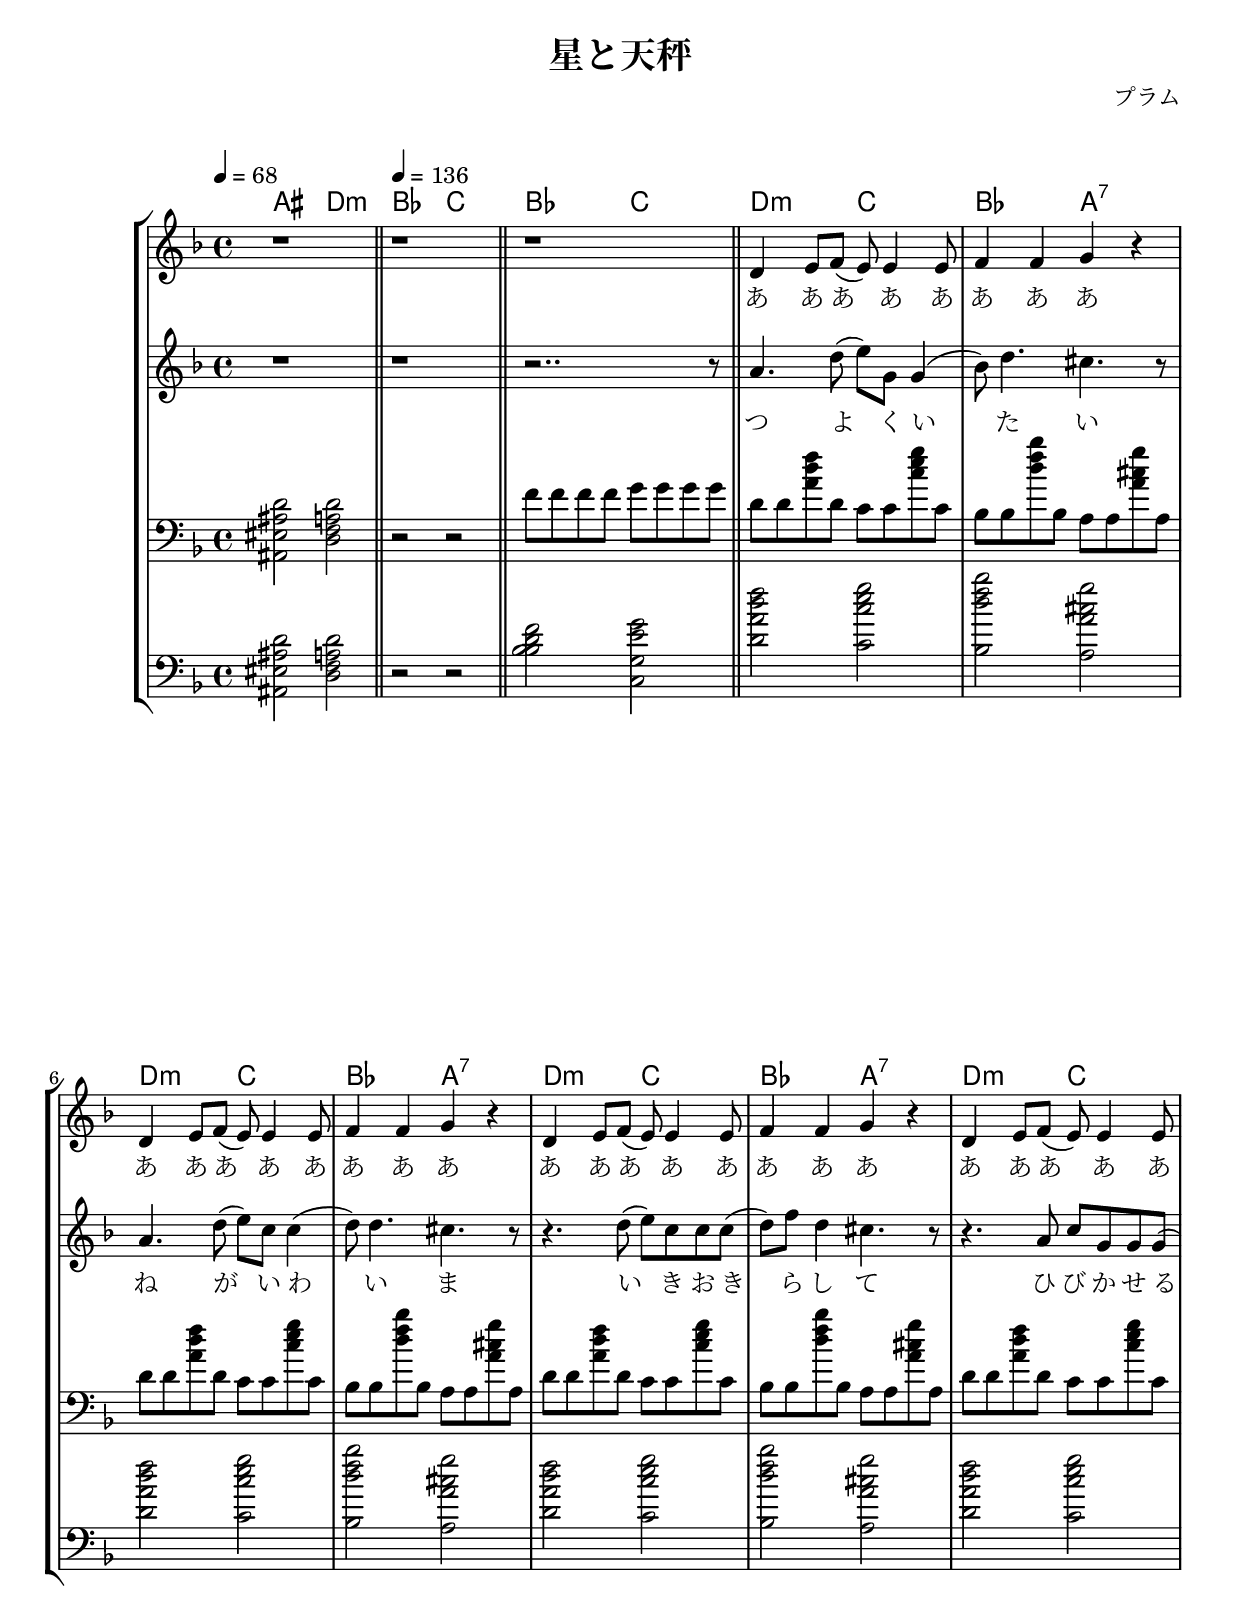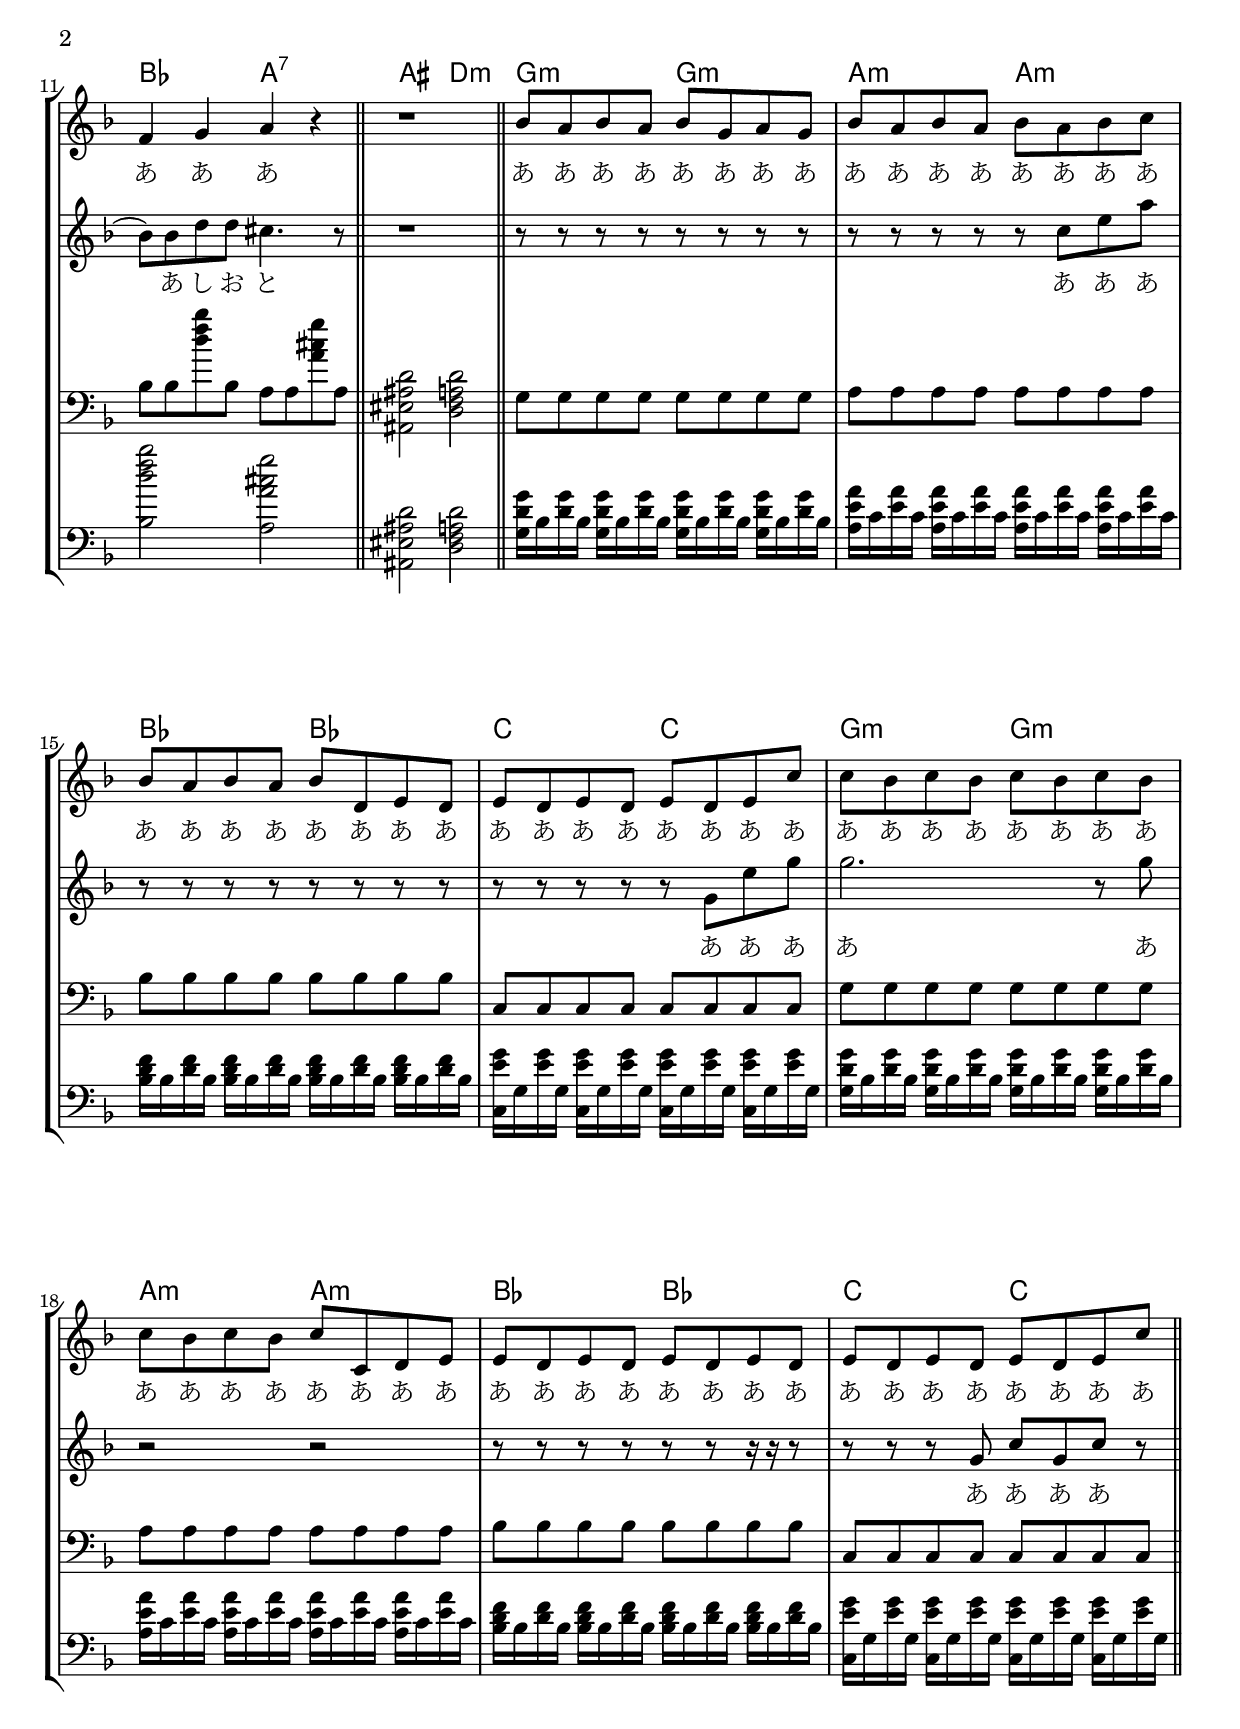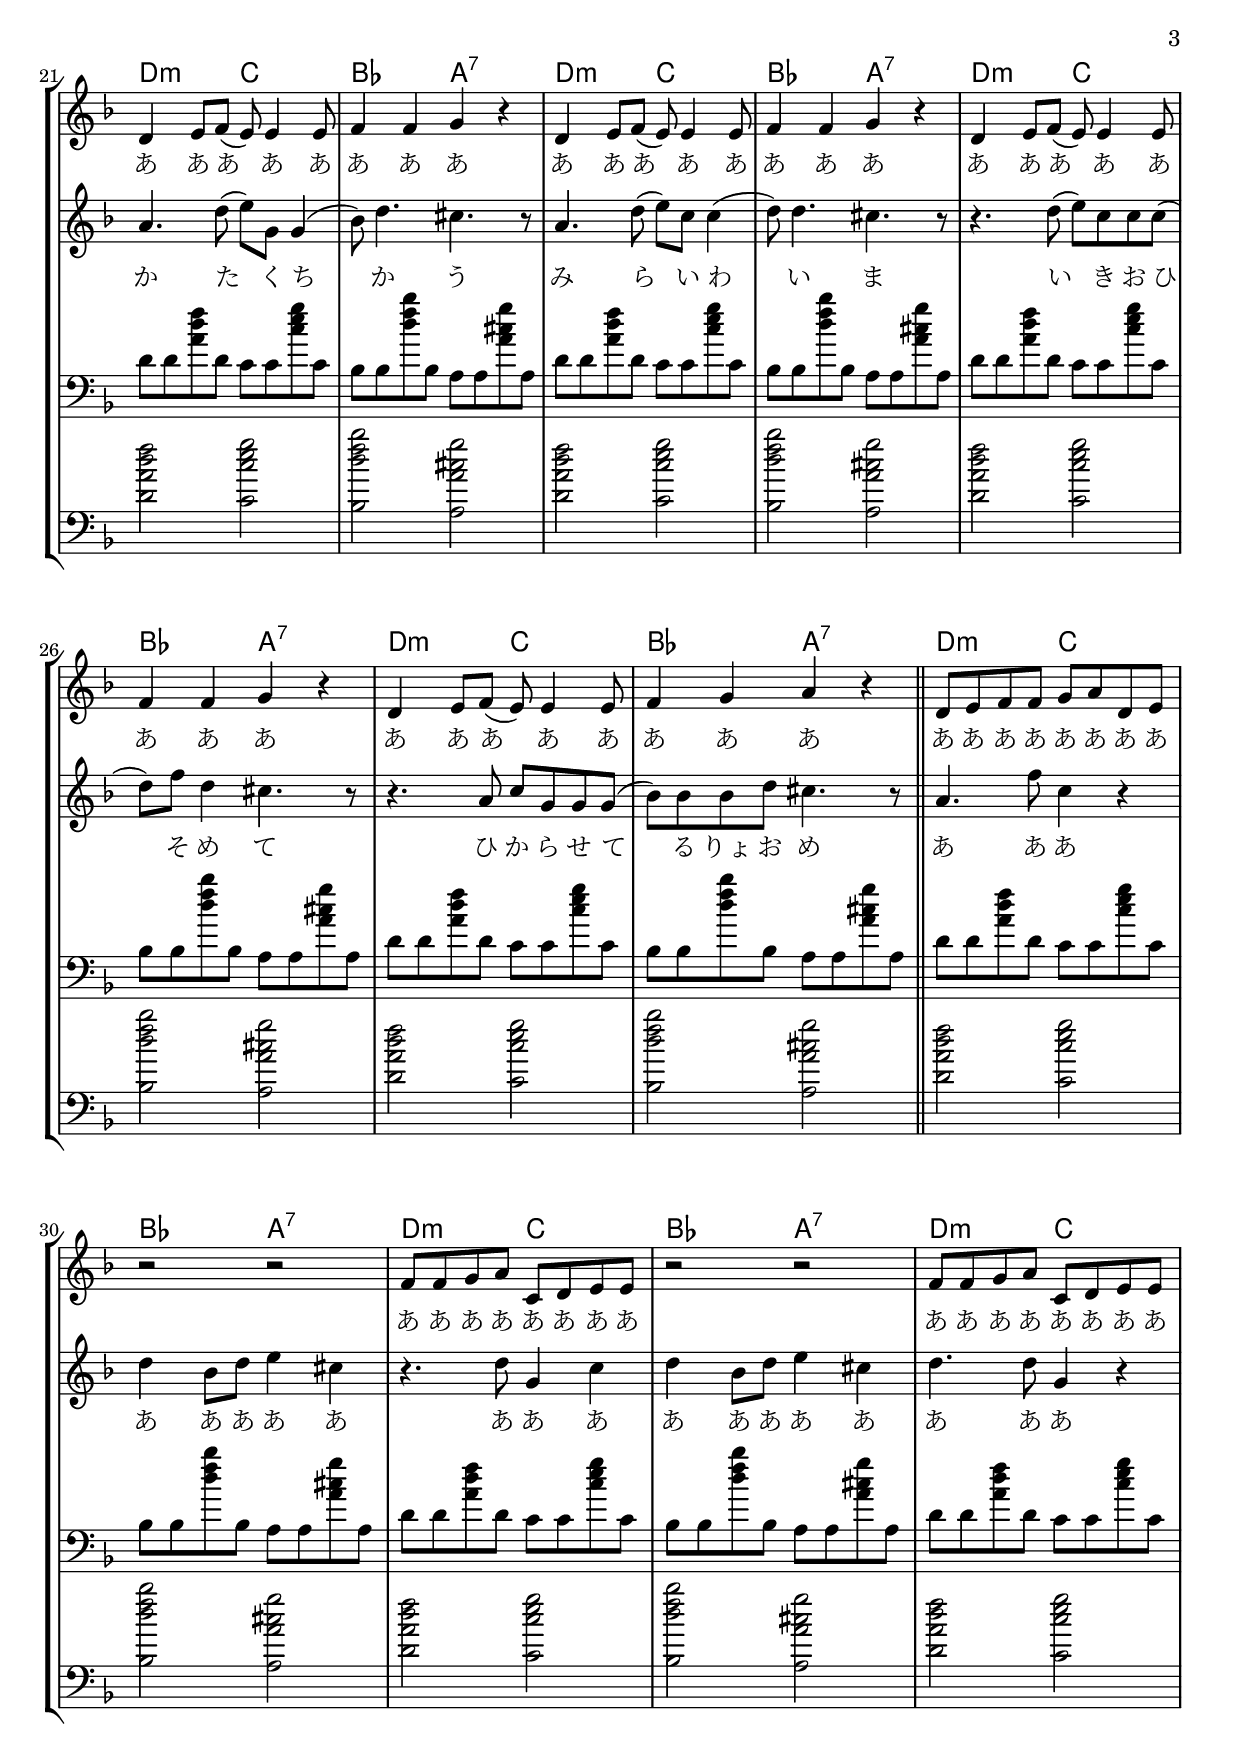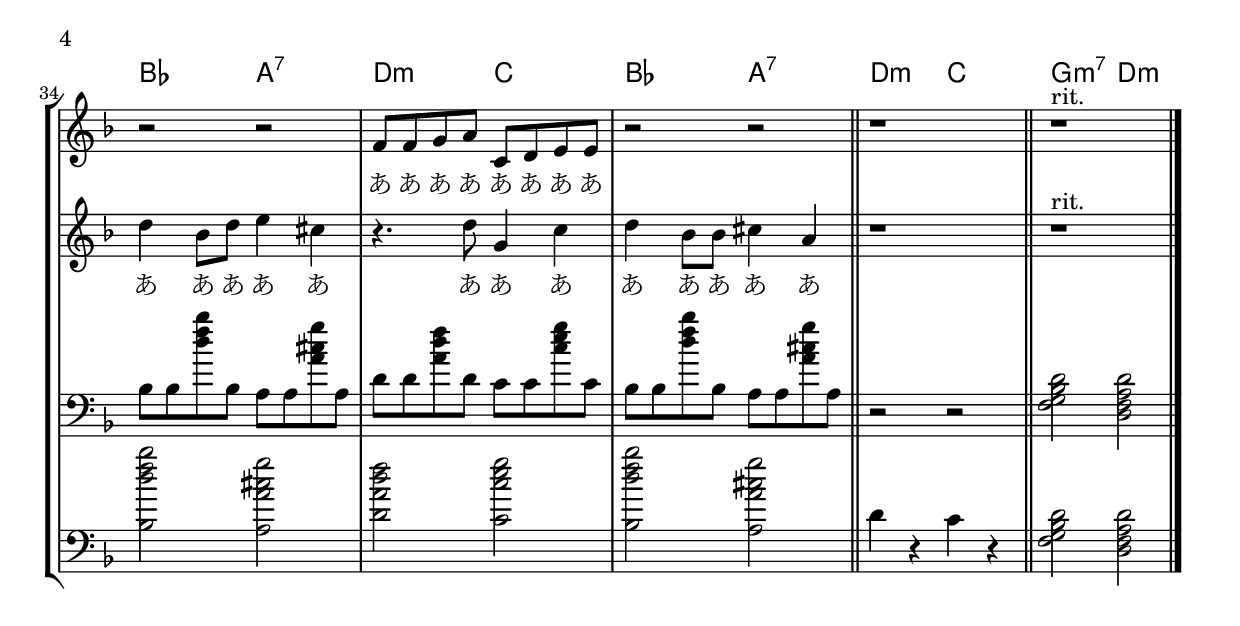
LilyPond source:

\version "2.12.1"

\header {
	title = \markup {星と天秤}
	composer = \markup \center-column {プラム}
}

harmony = \chordmode {
	ais2 d:m 

	bes c 

	bes c 

	d:m c bes a:7 d:m c bes a:7 d:m c bes a:7 d:m c bes a:7 

	ais d:m 

	g:m g:m a:m a:m bes bes c c g:m g:m a:m a:m bes bes c c 

	d:m c bes a:7 d:m c bes a:7 d:m c bes a:7 d:m c bes a:7 

	d:m c bes a:7 d:m c bes a:7 d:m c bes a:7 d:m c bes a:7 

	d:m c 

	g:min7 d:m 
}

melody = {
	\key f \major
	\tempo 4 = 68
	r1   
	\tempo 4 = 136
	r1   
	r1   
	\set Staff.midiInstrument = #"Tubular Bells"
	 d'4  e'8  f'8  (e'8)  e'4  e'8 
	f'4  f'4  g'4  r4 
	d'4  e'8  f'8  (e'8)  e'4  e'8 
	f'4  f'4  g'4  r4 
	d'4  e'8  f'8  (e'8)  e'4  e'8 
	f'4  f'4  g'4  r4 
	d'4  e'8  f'8  (e'8)  e'4  e'8 
	f'4  g'4  a'4  r4
	r1   
	\set Staff.midiInstrument = #"FX 2 (soundtrack)"
	bes'8  a'8  bes'8  a'8  bes'8  g'8  a'8  g'8 
	bes'8  a'8  bes'8  a'8  bes'8  a'8  bes'8  c''8 
	bes'8  a'8  bes'8  a'8  bes'8  d'8  e'8  d'8 
	e'8  d'8  e'8  d'8  e'8  d'8  e'8  c''8 
	c''8  bes'8  c''8  bes'8  c''8  bes'8  c''8  bes'8 
	c''8  bes'8  c''8  bes'8  c''8  c'8  d'8  e'8 
	e'8  d'8  e'8  d'8  e'8  d'8  e'8  d'8 
	e'8  d'8  e'8  d'8  e'8  d'8  e'8  c''8
	\set Staff.midiInstrument = #"Tubular Bells"
	 d'4  e'8  f'8  (e'8)  e'4  e'8 
	f'4  f'4  g'4  r4 
	d'4  e'8  f'8  (e'8)  e'4  e'8 
	f'4  f'4  g'4  r4 
	d'4  e'8  f'8  (e'8)  e'4  e'8 
	f'4  f'4  g'4  r4 
	d'4  e'8  f'8  (e'8)  e'4  e'8 
	f'4  g'4  a'4  r4
	\set Staff.midiInstrument = #"Tubular Bells"
	d'8  e'8  f'8  f'8  g'8  a'8  d'8  e'8 
	r2  r2 
	f'8  f'8  g'8  a'8  c'8  d'8  e'8  e'8 
	r2  r2 
	f'8  f'8  g'8  a'8  c'8  d'8  e'8  e'8 
	r2  r2 
	f'8  f'8  g'8  a'8  c'8  d'8  e'8  e'8 
	r2  r2
	r1   
	r1^"rit." \bar "|."
}

words = \lyricmode {
	
	
	
	あ  あ  あ  あ  あ  あ  あ  あ  あ  あ  あ  あ  あ  あ  あ  あ  あ  あ  あ  あ  あ  あ  あ  あ  あ  あ  あ  あ  あ  あ  あ  あ  
	
	あ  あ  あ  あ  あ  あ  あ  あ  あ  あ  あ  あ  あ  あ  あ  あ  あ  あ  あ  あ  あ  あ  あ  あ  あ  あ  あ  あ  あ  あ  あ  あ  あ  あ  あ  あ  あ  あ  あ  あ  あ  あ  あ  あ  あ  あ  あ  あ  あ  あ  あ  あ  あ  あ  あ  あ  あ  あ  あ  あ  あ  あ  あ  あ  
	あ  あ  あ  あ  あ  あ  あ  あ  あ  あ  あ  あ  あ  あ  あ  あ  あ  あ  あ  あ  あ  あ  あ  あ  あ  あ  あ  あ  あ  あ  あ  あ  
	あ  あ  あ  あ  あ  あ  あ  あ  あ  あ  あ  あ  あ  あ  あ  あ  あ  あ  あ  あ  あ  あ  あ  あ  あ  あ  あ  あ  あ  あ  あ  あ  
	
	
}

secondmelody = {
	\key f \major
	\tempo 4 = 68
	r1   
	\tempo 4 = 136
	r1   
	r2.. 
	\set Staff.midiInstrument = #"fss0.35"
	r8 
	a'4.  d''8  (e''8)  g'8  g'4 
	(bes'8)  d''4.  cis''4.  r8 
	a'4.  d''8  (e''8)  c''8  c''4 
	(d''8)  d''4.  cis''4.  r8 
	r4.  d''8  (e''8)  c''8  c''8  c''8 
	(d''8)  f''8  d''4  cis''4.  r8 
	r4.  a'8  c''8  g'8  g'8  g'8 
	(bes'8)  bes'8  d''8  d''8  cis''4.  	r8 	r1   
	\set Staff.midiInstrument = #"Pizzicato Strings"
	r8  r8  r8  r8  r8  r8  r8  r8 
	r8  r8  r8  r8  r8  c''8  e''8  a''8 
	r8  r8  r8  r8  r8  r8  r8  r8 
	r8  r8  r8  r8  r8  g'8  e''8  g''8 
	g''2.  r8  g''8 
	r2  r2 
	r8  r8  r8  r8  r8  r8  r16  r16  r8 
	r8  r8  r8  g'8  c''8  g'8  c''8  	\set Staff.midiInstrument = #"fss0.35"
	r8 
	a'4.  d''8  (e''8)  g'8  g'4 
	(bes'8)  d''4.  cis''4.  r8 
	a'4.  d''8  (e''8)  c''8  c''4 
	(d''8)  d''4.  cis''4.  r8 
	r4.  d''8  (e''8)  c''8  c''8  c''8 
	(d''8)  f''8  d''4  cis''4.  r8 
	r4.  a'8  c''8  g'8  g'8  g'8 
	(bes'8)  bes'8  bes'8  d''8  cis''4.  	r8 	\set Staff.midiInstrument = #"Violin"
	a'4.  f''8  c''4  r4 
	d''4  bes'8  d''8  e''4  cis''4 
	r4.  d''8  g'4  c''4 
	d''4  bes'8  d''8  e''4  cis''4 
	d''4.  d''8  g'4  r4 
	d''4  bes'8  d''8  e''4  cis''4 
	r4.  d''8  g'4  c''4 
	d''4  bes'8  bes'8  cis''4  a'4
	r1   
	r1^"rit." \bar "|."
}

secondwords = \lyricmode {
	
	
	
	つ  よ  く  い  た  い  ね  が  い  わ  い  ま  い  き  お  き  ら  し  て  ひ  び  か  せ  る  あ  し  お  と  
	
	あ  あ  あ  あ  あ  あ  あ  あ  あ  あ  あ  あ  
	か  た  く  ち  か  う  み  ら  い  わ  い  ま  い  き  お  ひ  そ  め  て  ひ  か  ら  せ  て  る  りょ  お  め  
	あ  あ  あ  あ  あ  あ  あ  あ  あ  あ  あ  あ  あ  あ  あ  あ  あ  あ  あ  あ  あ  あ  あ  あ  あ  あ  あ  あ  あ  あ  あ  あ  
	
	
}

tempochange = {
	\tempo 4 = 68
	r1 \bar "||"
	\tempo 4 = 136
	r1 \bar "||"
	\tempo 4 = 136
	r1 \bar "||"
	\tempo 4 = 136
	r1 | r1 | r1 | r1 | r1 | r1 | r1 | r1 \bar "||"
	\tempo 4 = 136
	r1 \bar "||"
	\tempo 4 = 136
	r1 | r1 | r1 | r1 | r1 | r1 | r1 | r1 \bar "||"
	\tempo 4 = 136
	r1 | r1 | r1 | r1 | r1 | r1 | r1 | r1 \bar "||"
	\tempo 4 = 136
	r1 | r1 | r1 | r1 | r1 | r1 | r1 | r1 \bar "||"
	\tempo 4 = 136
	r1 \bar "||"
	\tempo 4 = 136
	\tempo 4 = 102 r2 \tempo 4 = 90 r2 \bar "|."
}

mainacc = {
	\clef bass
	\set Staff.midiInstrument = #"Pad 8 (sweep)"
	\key f \major
	\tempo 4 = 68
	<ais, eis ais d'>2
	<d f a d'>2
	\bar "||"

	\set Staff.midiInstrument = #"Acoustic grand"
	\tempo 4 = 136
	r2
	r2
	\bar "||"

	\set Staff.midiInstrument = #"Electric Grand"
	f'8 f'8 f'8 f'8
	g'8 g'8 g'8 g'8
	\bar "||"

	\set Staff.midiInstrument = #"Electric Piano 1"
	d'8 d'8 <a' d'' f''>8 d'8
	c'8 c'8 <c'' e'' g''>8 c'8
	bes8 bes8 <d'' f'' bes''>8 bes8
	a8 a8 <a' cis'' g''>8 a8
	d'8 d'8 <a' d'' f''>8 d'8
	c'8 c'8 <c'' e'' g''>8 c'8
	bes8 bes8 <d'' f'' bes''>8 bes8
	a8 a8 <a' cis'' g''>8 a8
	d'8 d'8 <a' d'' f''>8 d'8
	c'8 c'8 <c'' e'' g''>8 c'8
	bes8 bes8 <d'' f'' bes''>8 bes8
	a8 a8 <a' cis'' g''>8 a8
	d'8 d'8 <a' d'' f''>8 d'8
	c'8 c'8 <c'' e'' g''>8 c'8
	bes8 bes8 <d'' f'' bes''>8 bes8
	a8 a8 <a' cis'' g''>8 a8
	\bar "||"

	\set Staff.midiInstrument = #"Pad 8 (sweep)"
	<ais, eis ais d'>2
	<d f a d'>2
	\bar "||"

	\set Staff.midiInstrument = #"Electric Piano 1"
	g8 g8 g8 g8
	g8 g8 g8 g8
	a8 a8 a8 a8
	a8 a8 a8 a8
	bes8 bes8 bes8 bes8
	bes8 bes8 bes8 bes8
	c8 c8 c8 c8
	c8 c8 c8 c8
	g8 g8 g8 g8
	g8 g8 g8 g8
	a8 a8 a8 a8
	a8 a8 a8 a8
	bes8 bes8 bes8 bes8
	bes8 bes8 bes8 bes8
	c8 c8 c8 c8
	c8 c8 c8 c8
	\bar "||"

	\set Staff.midiInstrument = #"Electric Piano 1"
	d'8 d'8 <a' d'' f''>8 d'8
	c'8 c'8 <c'' e'' g''>8 c'8
	bes8 bes8 <d'' f'' bes''>8 bes8
	a8 a8 <a' cis'' g''>8 a8
	d'8 d'8 <a' d'' f''>8 d'8
	c'8 c'8 <c'' e'' g''>8 c'8
	bes8 bes8 <d'' f'' bes''>8 bes8
	a8 a8 <a' cis'' g''>8 a8
	d'8 d'8 <a' d'' f''>8 d'8
	c'8 c'8 <c'' e'' g''>8 c'8
	bes8 bes8 <d'' f'' bes''>8 bes8
	a8 a8 <a' cis'' g''>8 a8
	d'8 d'8 <a' d'' f''>8 d'8
	c'8 c'8 <c'' e'' g''>8 c'8
	bes8 bes8 <d'' f'' bes''>8 bes8
	a8 a8 <a' cis'' g''>8 a8
	\bar "||"

	\set Staff.midiInstrument = #"Electric Piano 1"
	d'8 d'8 <a' d'' f''>8 d'8
	c'8 c'8 <c'' e'' g''>8 c'8
	bes8 bes8 <d'' f'' bes''>8 bes8
	a8 a8 <a' cis'' g''>8 a8
	d'8 d'8 <a' d'' f''>8 d'8
	c'8 c'8 <c'' e'' g''>8 c'8
	bes8 bes8 <d'' f'' bes''>8 bes8
	a8 a8 <a' cis'' g''>8 a8
	d'8 d'8 <a' d'' f''>8 d'8
	c'8 c'8 <c'' e'' g''>8 c'8
	bes8 bes8 <d'' f'' bes''>8 bes8
	a8 a8 <a' cis'' g''>8 a8
	d'8 d'8 <a' d'' f''>8 d'8
	c'8 c'8 <c'' e'' g''>8 c'8
	bes8 bes8 <d'' f'' bes''>8 bes8
	a8 a8 <a' cis'' g''>8 a8
	\bar "||"

	\set Staff.midiInstrument = #"Acoustic grand"
	r2
	r2
	\bar "||"

	\set Staff.midiInstrument = #"FX 6 (goblins)"
	<g f bes d'>2
	<d f a d'>2
	\bar "|."
}

subacc = {
	\clef bass
	\set Staff.midiInstrument = #"FX 6 (goblins)"
	\key f \major
	\tempo 4 = 68
	<ais, eis ais d'>2
	<d f a d'>2
	\bar "||"

	\set Staff.midiInstrument = #"Acoustic grand"
	\tempo 4 = 136
	r2
	r2
	\bar "||"

	\set Staff.midiInstrument = #"Choir Aahs"
	<bes bes d' f'>2
	<c g e' g'>2
	\bar "||"

	\set Staff.midiInstrument = #"FX 6 (goblins)"
	<d' a' d'' f''>2
	<c' c'' e'' g''>2
	<bes d'' f'' bes''>2
	<a a' cis'' g''>2
	<d' a' d'' f''>2
	<c' c'' e'' g''>2
	<bes d'' f'' bes''>2
	<a a' cis'' g''>2
	<d' a' d'' f''>2
	<c' c'' e'' g''>2
	<bes d'' f'' bes''>2
	<a a' cis'' g''>2
	<d' a' d'' f''>2
	<c' c'' e'' g''>2
	<bes d'' f'' bes''>2
	<a a' cis'' g''>2
	\bar "||"

	\set Staff.midiInstrument = #"FX 6 (goblins)"
	<ais, eis ais d'>2
	<d f a d'>2
	\bar "||"

	\set Staff.midiInstrument = #"FX 6 (goblins)"
	<g d' g'>16 bes16 <d' g'>16 bes16   <g d' g'>16 bes16 <d' g'>16 bes16
	<g d' g'>16 bes16 <d' g'>16 bes16   <g d' g'>16 bes16 <d' g'>16 bes16
	<a e' a'>16 c'16 <e' a'>16 c'16   <a e' a'>16 c'16 <e' a'>16 c'16
	<a e' a'>16 c'16 <e' a'>16 c'16   <a e' a'>16 c'16 <e' a'>16 c'16
	<bes d' f'>16 bes16 <d' f'>16 bes16   <bes d' f'>16 bes16 <d' f'>16 bes16
	<bes d' f'>16 bes16 <d' f'>16 bes16   <bes d' f'>16 bes16 <d' f'>16 bes16
	<c e' g'>16 g16 <e' g'>16 g16   <c e' g'>16 g16 <e' g'>16 g16
	<c e' g'>16 g16 <e' g'>16 g16   <c e' g'>16 g16 <e' g'>16 g16
	<g d' g'>16 bes16 <d' g'>16 bes16   <g d' g'>16 bes16 <d' g'>16 bes16
	<g d' g'>16 bes16 <d' g'>16 bes16   <g d' g'>16 bes16 <d' g'>16 bes16
	<a e' a'>16 c'16 <e' a'>16 c'16   <a e' a'>16 c'16 <e' a'>16 c'16
	<a e' a'>16 c'16 <e' a'>16 c'16   <a e' a'>16 c'16 <e' a'>16 c'16
	<bes d' f'>16 bes16 <d' f'>16 bes16   <bes d' f'>16 bes16 <d' f'>16 bes16
	<bes d' f'>16 bes16 <d' f'>16 bes16   <bes d' f'>16 bes16 <d' f'>16 bes16
	<c e' g'>16 g16 <e' g'>16 g16   <c e' g'>16 g16 <e' g'>16 g16
	<c e' g'>16 g16 <e' g'>16 g16   <c e' g'>16 g16 <e' g'>16 g16
	\bar "||"

	\set Staff.midiInstrument = #"FX 6 (goblins)"
	<d' a' d'' f''>2
	<c' c'' e'' g''>2
	<bes d'' f'' bes''>2
	<a a' cis'' g''>2
	<d' a' d'' f''>2
	<c' c'' e'' g''>2
	<bes d'' f'' bes''>2
	<a a' cis'' g''>2
	<d' a' d'' f''>2
	<c' c'' e'' g''>2
	<bes d'' f'' bes''>2
	<a a' cis'' g''>2
	<d' a' d'' f''>2
	<c' c'' e'' g''>2
	<bes d'' f'' bes''>2
	<a a' cis'' g''>2
	\bar "||"

	\set Staff.midiInstrument = #"FX 6 (goblins)"
	<d' a' d'' f''>2
	<c' c'' e'' g''>2
	<bes d'' f'' bes''>2
	<a a' cis'' g''>2
	<d' a' d'' f''>2
	<c' c'' e'' g''>2
	<bes d'' f'' bes''>2
	<a a' cis'' g''>2
	<d' a' d'' f''>2
	<c' c'' e'' g''>2
	<bes d'' f'' bes''>2
	<a a' cis'' g''>2
	<d' a' d'' f''>2
	<c' c'' e'' g''>2
	<bes d'' f'' bes''>2
	<a a' cis'' g''>2
	\bar "||"

	\set Staff.midiInstrument = #"Synth Drum"
	d'4 r4
	c'4 r4
	\bar "||"

	\set Staff.midiInstrument = #"Pad 8 (sweep)"
	<g f bes d'>2
	<d f a d'>2
	\bar "|."
}

percA = {
	\drummode {
	r1 \bar "||"
	r1 \bar "||"
	r1  \bar "||"
	r2. hho4  |r1  |r2. hho4  |r1  |r2. hho4  |r1  |r2. hho4  |r1  \bar "||"
	r1  \bar "||"
	cymc1  |r1  |r1  |r1  |cymc1  |r1  |r1  |r1  \bar "||"
	r2. hho4  |r1  |r2. hho4  |r1  |r2. hho4  |r1  |r2. hho4  |r1  \bar "||"
	r2. hho4  |r1  |r2. hho4  |r1  |r2. hho4  |r1  |r2. hho4  |r1  \bar "||"
	r1  \bar "||"
	r1 \bar "|."
	}
}

percB = {
	\drummode {
	r1 \bar "||"
	r1 \bar "||"
	r4 hh4. r16 hh8 hh8 hh16  \bar "||"
	r4 hh4 hh2  |hh4 hh4 hh4 hh4  |hh4 hh4 hh4 r16 hh8.  |hh4 hh4 hh4 hh4  |r4 hh4 hh2  |hh4 hh4 hh4 hh4  |hh4 hh4 hh4 r16 hh8.  |r4 hh4. r16 hh8 hh8 hh16  \bar "||"
	sn16 sn16 sn16 sn16 sn16 sn16 sn16 sn16 sn16 sn16 sn16 sn16 sn16 sn16 sn16 sn16  \bar "||"
	r8 hho8 hho8 hho8 hho8 hho8 hho8 hho8  |hho8 hho8 hho8 hho8 hho8 hho8 hho8 hho8  |hho8 hho8 hho8 hho8 hho8 hho8 hho8 hho8  |hho8 hho8 hho8 hho8 hho8 hho4.  |r8 hho8 hho8 hho8 hho8 hho8 hho8 hho8  |hho8 hho8 hho8 hho8 hho8 hho8 hho8 hho8  |hho8 hho8 hho8 hho8 hho8 hho8 hho8 hho8  |hho8 hho8 hho8 hho8 hho8 hho4.  \bar "||"
	r4 hh4 hh2  |hh4 hh4 hh4 hh4  |hh4 hh4 hh4 r16 hh8.  |hh4 hh4 hh4 hh4  |r4 hh4 hh2  |hh4 hh4 hh4 hh4  |hh4 hh4 hh4 r16 hh8.  |r4 hh4. r16 hh8 hh8 hh16  \bar "||"
	r4 hh4 hh2  |hh4 hh4 hh4 hh4  |hh4 hh4 hh4 r16 hh8.  |hh4 hh4 hh4 hh4  |r4 hh4 hh2  |hh4 hh4 hh4 hh4  |hh4 hh4 hh4 r16 hh8.  |r4 hh4. r16 hh8 hh8 hh16  \bar "||"
	sn16 sn16 sn16 sn16 sn16 sn16 sn16 sn16 sn16 sn16 sn16 sn16 sn16 sn16 sn16 sn16  \bar "||"
	r1 \bar "|."
	}
}

percC = {
	\drummode {
	r1 \bar "||"
	r1 \bar "||"
	r16 hhp8 hhp8 hhp8 hhp8. hhp8 hhp8 hhp8  \bar "||"
	r16 hhp8 hhp8 hhp8 hhp8 hhp8 hhp8 hhp8 hhp16  |r16 hhp8 hhp8 hhp8 hhp8 hhp8 hhp8 hhp8 hhp16  |r16 hhp8 hhp8 hhp8 hhp8 hhp8 hhp4 hhp16  |r16 hhp8 hhp8 hhp8 hhp8 hhp8 hhp8 hhp8 hhp16  |r16 hhp8 hhp8 hhp8 hhp8 hhp8 hhp8 hhp8 hhp16  |r16 hhp8 hhp8 hhp8 hhp8 hhp8 hhp8 hhp8 hhp16  |r16 hhp8 hhp8 hhp8 hhp8 hhp8 hhp4 hhp16  |r16 hhp8 hhp8 hhp8 hhp8. hhp8 hhp8 hhp8  \bar "||"
	bd4 bd4 bd8 bd8 bd8 bd8  \bar "||"
	r1  |r1  |r1  |r2. hh4  |r1  |r1  |r1  |r2. hh4  \bar "||"
	r16 hhp8 hhp8 hhp8 hhp8 hhp8 hhp8 hhp8 hhp16  |r16 hhp8 hhp8 hhp8 hhp8 hhp8 hhp8 hhp8 hhp16  |r16 hhp8 hhp8 hhp8 hhp8 hhp8 hhp4 hhp16  |r16 hhp8 hhp8 hhp8 hhp8 hhp8 hhp8 hhp8 hhp16  |r16 hhp8 hhp8 hhp8 hhp8 hhp8 hhp8 hhp8 hhp16  |r16 hhp8 hhp8 hhp8 hhp8 hhp8 hhp8 hhp8 hhp16  |r16 hhp8 hhp8 hhp8 hhp8 hhp8 hhp4 hhp16  |r16 hhp8 hhp8 hhp8 hhp8. hhp8 hhp8 hhp8  \bar "||"
	r16 hhp8 hhp8 hhp8 hhp8 hhp8 hhp8 hhp8 hhp16  |r16 hhp8 hhp8 hhp8 hhp8 hhp8 hhp8 hhp8 hhp16  |r16 hhp8 hhp8 hhp8 hhp8 hhp8 hhp4 hhp16  |r16 hhp8 hhp8 hhp8 hhp8 hhp8 hhp8 hhp8 hhp16  |r16 hhp8 hhp8 hhp8 hhp8 hhp8 hhp8 hhp8 hhp16  |r16 hhp8 hhp8 hhp8 hhp8 hhp8 hhp8 hhp8 hhp16  |r16 hhp8 hhp8 hhp8 hhp8 hhp8 hhp4 hhp16  |r16 hhp8 hhp8 hhp8 hhp8. hhp8 hhp8 hhp8  \bar "||"
	bd4 bd4 bd8 bd8 bd8 bd8  \bar "||"
	r1 \bar "|."
	}
}

percD = {
	\drummode {
	r1 \bar "||"
	r1 \bar "||"
	r8 sn4 sn8 sn16 sn8 sn8 sn8 sn16  \bar "||"
	r8 sn4 sn4 sn4 sn8  |r8 sn4 sn4 sn4 sn8  |r8 sn4 sn4 sn4 sn8  |r8 sn4 sn4 sn4 sn8  |r8 sn4 sn4 sn4 sn8  |r8 sn4 sn4 sn4 sn8  |r8 sn4 sn4 sn4 sn8  |r8 sn4 sn8 sn16 sn8 sn8 sn8 sn16  \bar "||"
	r8 hhp4 hhp4 hhp4 hhp8  \bar "||"
	r8 sn4 sn4 sn4 sn8  |r8 sn4 sn4 sn4 sn8  |r8 sn4 sn4 sn4 sn8  |r8 sn4 sn4 sn8. sn16 sn16 sn16  |r8 sn4 sn4 sn4 sn8  |r8 sn4 sn4 sn4 sn8  |r8 sn4 sn4 sn4 sn8  |r8 sn4 sn4 sn8. sn16 sn16 sn16  \bar "||"
	r8 sn4 sn4 sn4 sn8  |r8 sn4 sn4 sn4 sn8  |r8 sn4 sn4 sn4 sn8  |r8 sn4 sn4 sn4 sn8  |r8 sn4 sn4 sn4 sn8  |r8 sn4 sn4 sn4 sn8  |r8 sn4 sn4 sn4 sn8  |r8 sn4 sn8 sn16 sn8 sn8 sn8 sn16  \bar "||"
	r8 sn4 sn4 sn4 sn8  |r8 sn4 sn4 sn4 sn8  |r8 sn4 sn4 sn4 sn8  |r8 sn4 sn4 sn4 sn8  |r8 sn4 sn4 sn4 sn8  |r8 sn4 sn4 sn4 sn8  |r8 sn4 sn4 sn4 sn8  |r8 sn4 sn8 sn16 sn8 sn8 sn8 sn16  \bar "||"
	r8 hhp4 hhp4 hhp4 hhp8  \bar "||"
	r1 \bar "|."
	}
}

percE = {
	\drummode {
	r1 \bar "||"
	r1 \bar "||"
	bd4 bd8. bd8 bd8 bd8 bd8 bd16  \bar "||"
	bd4 bd4 bd16 bd8 bd16 bd4  |bd4 bd4 bd16 bd8 bd16 bd4  |bd4 bd4 bd16 bd8 bd16 bd4  |bd4 bd4 bd16 bd8 bd16 bd4  |bd4 bd4 bd16 bd8 bd16 bd4  |bd4 bd4 bd16 bd8 bd16 bd4  |bd4 bd4 bd16 bd8 bd16 bd4  |bd4 bd8. bd8 bd8 bd8 bd8 bd16  \bar "||"
	cymc1  \bar "||"
	bd4 bd16 bd8. bd8. bd8 bd8.  |bd4 bd16 bd8. bd16 bd8 bd8 bd8.  |bd4 bd16 bd8. bd8. bd8 bd8.  |bd4 bd16 bd8. bd16 bd8. bd4  |bd4 bd16 bd8. bd8. bd8 bd8.  |bd4 bd16 bd8. bd16 bd8 bd8 bd8.  |bd4 bd16 bd8. bd8. bd8 bd8.  |bd4 bd16 bd8. bd16 bd8. bd4  \bar "||"
	bd4 bd4 bd16 bd8 bd16 bd4  |bd4 bd4 bd16 bd8 bd16 bd4  |bd4 bd4 bd16 bd8 bd16 bd4  |bd4 bd4 bd16 bd8 bd16 bd4  |bd4 bd4 bd16 bd8 bd16 bd4  |bd4 bd4 bd16 bd8 bd16 bd4  |bd4 bd4 bd16 bd8 bd16 bd4  |bd4 bd8. bd8 bd8 bd8 bd8 bd16  \bar "||"
	bd4 bd4 bd16 bd8 bd16 bd4  |bd4 bd4 bd16 bd8 bd16 bd4  |bd4 bd4 bd16 bd8 bd16 bd4  |bd4 bd4 bd16 bd8 bd16 bd4  |bd4 bd4 bd16 bd8 bd16 bd4  |bd4 bd4 bd16 bd8 bd16 bd4  |bd4 bd4 bd16 bd8 bd16 bd4  |bd4 bd8. bd8 bd8 bd8 bd8 bd16  \bar "||"
	cymc1  \bar "||"
	r1 \bar "|."
	}
}

percF = {
	\drummode {
	r1 \bar "||"
	r1 \bar "||"
	cymc1  \bar "||"
	cymc1  |r1 |r1 |r1 |cymc1  |r1 |r1 |cymc1  \bar "||"
	r1 \bar "||"
	r1 | r1 | r1 | r1 | r1 | r1 | r1 | r1 \bar "||"
	cymc1  |r1 |r1 |r1 |cymc1  |r1 |r1 |cymc1  \bar "||"
	cymc1  |r1 |r1 |r1 |cymc1  |r1 |r1 |cymc1  \bar "||"
	r1 \bar "||"
	r1 \bar "|."
	}
}

\score {
	<<
		\new StaffGroup <<
			\new ChordNames {\harmony}
			\new Voice = "melody" {\melody}
			\new Lyrics \lyricsto "melody" \words
			\new Voice = "secondmelody" {\secondmelody}
			\new Lyrics \lyricsto "secondmelody" \secondwords
			\new Staff = "mainacc" {\mainacc}
			\new Staff = "subacc" {\subacc}
		>>
	>>
	\layout { }
}
